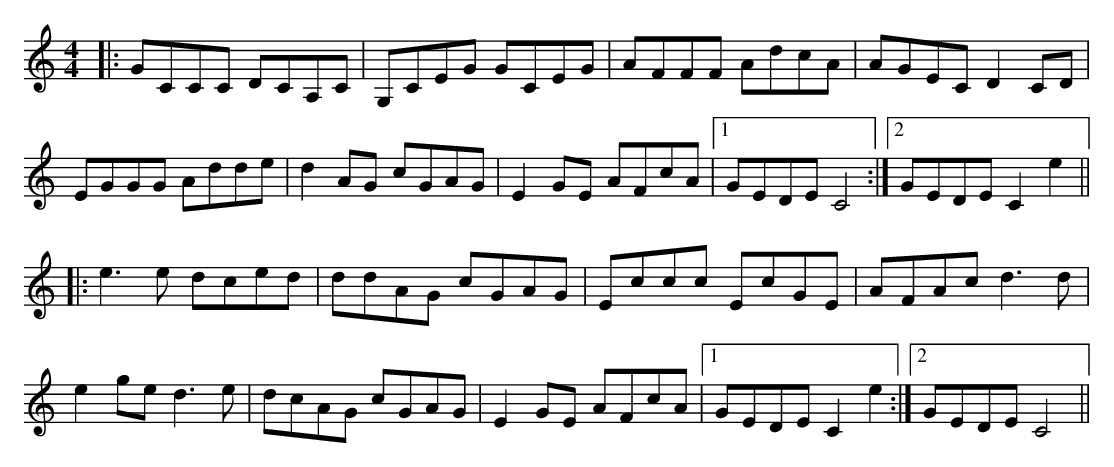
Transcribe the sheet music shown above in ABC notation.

X:1
M:4/4
K:C
|:GCCC DCA,C|G,CEG GCEG|AFFF AdcA|AGEC D2CD|
EGGG Adde|d2AG cGAG|E2GE AFcA|1 GEDE C4:|2 GEDE C2e2||
|:e3e dced|ddAG cGAG|Eccc EcGE|AFAc d3d|
e2ge d3e|dcAG cGAG|E2GE AFcA|1 GEDE C2e2:|2 GEDE C4||
